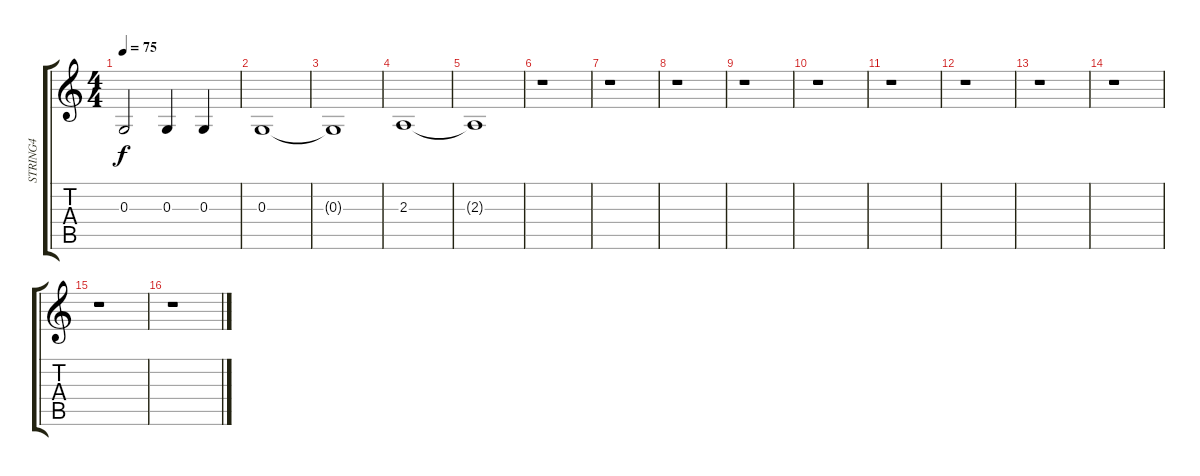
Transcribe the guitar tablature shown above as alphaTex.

\track ("STRING4" "STRING4") {instrument stringensemble1}
\staff {score tabs}
\tuning (E4 B3 G3 D3 A2 E2) {hide}
\ts (4 4)
\tempo 75
\clef g2
\ks c
0.3.2{dy f} 0.3.4 0.3.4 |
0.3.1 |
0.3{t}.1 |
2.3.1 |
2.3{t}.1 |
r.1 |
r.1 |
r.1 |
r.1 |
r.1 |
r.1 |
r.1 |
r.1 |
r.1 |
r.1 |
r.1
